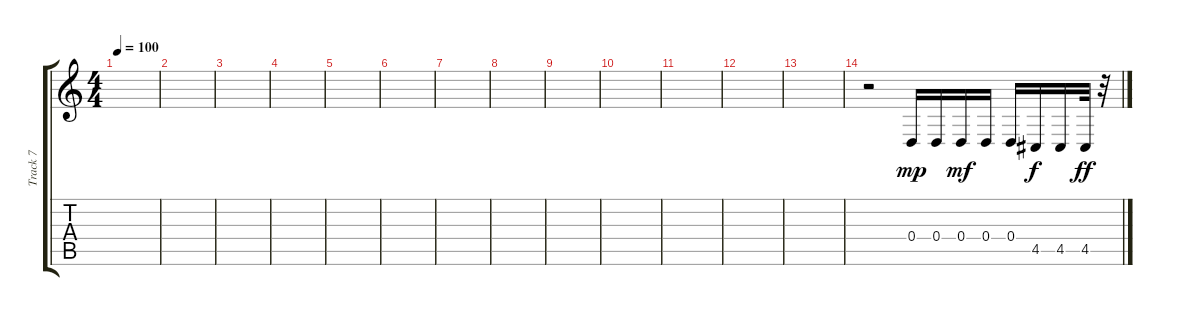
\track ("Track 7" "Track 7") {instrument timpani}
\staff {score tabs}
\tuning (E4 B3 G3 D3 A2 E2) {hide}
\ts (4 4)
\tempo 100
\clef g2
\ks c
|
|
|
|
|
|
|
|
|
|
|
|
|
r.2 0.4.16{dy mp} 0.4.16 0.4.16{dy mf} 0.4.16 0.4.16 4.5.16{dy f} 4.5.16 4.5.32{dy ff} r.32
